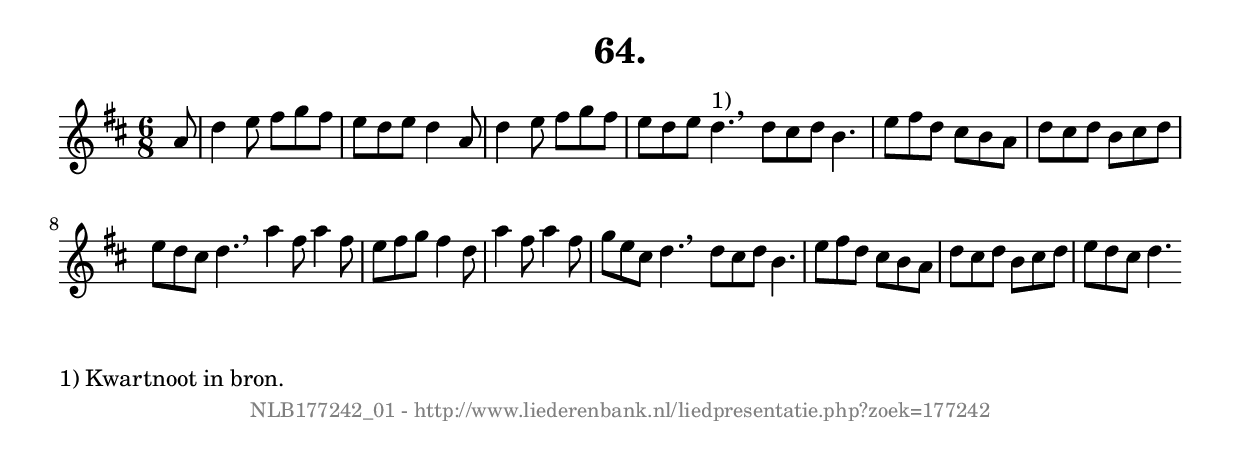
%
% produced by wce2krn 1.64 (7 June 2014)
%
\version"2.16"
#(append! paper-alist '(("long" . (cons (* 210 mm) (* 2000 mm)))))
#(set-default-paper-size "long")
sb = {\breathe}
mBreak = {\breathe }
bBreak = {\breathe }
x = {\once\override NoteHead #'style = #'cross }
gl=\glissando
itime={\override Staff.TimeSignature #'stencil = ##f }
ficta = {\once\set suggestAccidentals = ##t}
fine = {\once\override Score.RehearsalMark #'self-alignment-X = #1 \mark \markup {\italic{Fine}}}
dc = {\once\override Score.RehearsalMark #'self-alignment-X = #1 \mark \markup {\italic{D.C.}}}
dcf = {\once\override Score.RehearsalMark #'self-alignment-X = #1 \mark \markup {\italic{D.C. al Fine}}}
dcc = {\once\override Score.RehearsalMark #'self-alignment-X = #1 \mark \markup {\italic{D.C. al Coda}}}
ds = {\once\override Score.RehearsalMark #'self-alignment-X = #1 \mark \markup {\italic{D.S.}}}
dsf = {\once\override Score.RehearsalMark #'self-alignment-X = #1 \mark \markup {\italic{D.S. al Fine}}}
dsc = {\once\override Score.RehearsalMark #'self-alignment-X = #1 \mark \markup {\italic{D.S. al Coda}}}
pv = {\set Score.repeatCommands = #'((volta "1"))}
sv = {\set Score.repeatCommands = #'((volta "2"))}
tv = {\set Score.repeatCommands = #'((volta "3"))}
qv = {\set Score.repeatCommands = #'((volta "4"))}
xv = {\set Score.repeatCommands = #'((volta #f))}
\header{ tagline = ""
title = "64."
}
\score {{
\key d \major
\relative g'
{
\set melismaBusyProperties = #'()
\partial 32*4
\time 6/8
\tempo 4=120
\override Score.MetronomeMark #'transparent = ##t
\override Score.RehearsalMark #'break-visibility = #(vector #t #t #f)
a8 d4 e8 fis g fis e d e d4 a8 d4 e8 fis g fis e d e d4.^"1)" \bar ":|:" \bBreak
d8 cis d b4. e8 fis d cis b a d cis d b cis d e d cis d4. \bar ":|:" \bBreak
a'4 fis8 a4 fis8 e fis g fis4 d8 a'4 fis8 a4 fis8 g e cis d4. \bar ":|:" \bBreak
d8 cis d b4. e8 fis d cis b a d cis d b cis d e d cis d4. \bar ":|"
 }}
 \midi { }
 \layout {
            indent = 0.0\cm
}
}
\markup { \wordwrap-string #" 
1) Kwartnoot in bron.
"}
\markup { \vspace #0 } \markup { \with-color #grey \fill-line { \center-column { \smaller "NLB177242_01 - http://www.liederenbank.nl/liedpresentatie.php?zoek=177242" } } }
